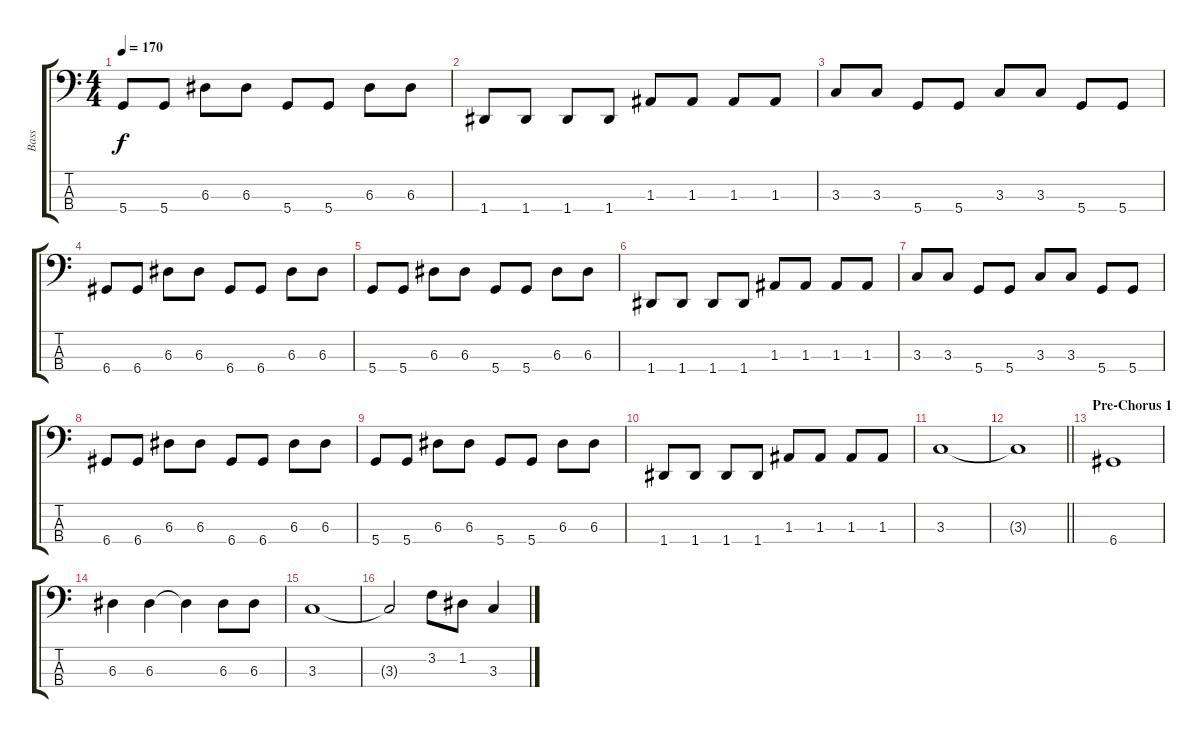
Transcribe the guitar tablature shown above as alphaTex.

\track ("Bass" "Bass") {instrument electricbassfinger}
\staff {score tabs}
\tuning (G2 D2 A1 D1) {hide}
\ts (4 4)
\tempo 170
\clef f4
\ks c
5.4.8{dy f} 5.4.8 6.3.8 6.3.8 5.4.8 5.4.8 6.3.8 6.3.8 |
1.4.8 1.4.8 1.4.8 1.4.8 1.3.8 1.3.8 1.3.8 1.3.8 |
3.3.8 3.3.8 5.4.8 5.4.8 3.3.8 3.3.8 5.4.8 5.4.8 |
6.4.8 6.4.8 6.3.8 6.3.8 6.4.8 6.4.8 6.3.8 6.3.8 |
5.4.8 5.4.8 6.3.8 6.3.8 5.4.8 5.4.8 6.3.8 6.3.8 |
1.4.8 1.4.8 1.4.8 1.4.8 1.3.8 1.3.8 1.3.8 1.3.8 |
3.3.8 3.3.8 5.4.8 5.4.8 3.3.8 3.3.8 5.4.8 5.4.8 |
6.4.8 6.4.8 6.3.8 6.3.8 6.4.8 6.4.8 6.3.8 6.3.8 |
5.4.8 5.4.8 6.3.8 6.3.8 5.4.8 5.4.8 6.3.8 6.3.8 |
1.4.8 1.4.8 1.4.8 1.4.8 1.3.8 1.3.8 1.3.8 1.3.8 |
3.3.1 |
\barLineRight lightlight
3.3{t}.1 |
\section ("" "Pre-Chorus 1")
6.4.1 |
6.3.4 6.3.4 6.3{t}.4 6.3.8 6.3.8 |
3.3.1 |
3.3{t}.2 3.2.8 1.2.8 3.3.4
